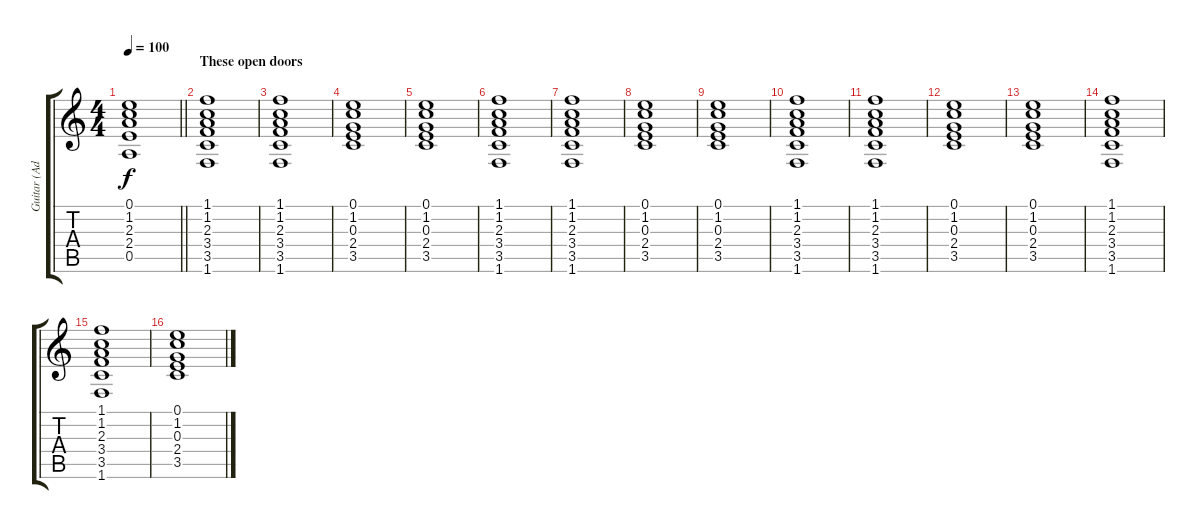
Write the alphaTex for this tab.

\track ("Guitar (Additional)" "Guitar (Ad") {mute instrument electricguitarjazz}
\staff {score tabs}
\tuning (E4 B3 G3 D3 A2 E2) {hide}
\ts (4 4)
\tempo 100
\clef g2
\barLineRight lightlight
\ks c
(0.1 1.2 2.3 2.4 0.5).1{dy f} |
\section ("" "These open doors")
(1.1 1.2 2.3 3.4 3.5 1.6).1 |
(1.1 1.2 2.3 3.4 3.5 1.6).1 |
(0.1 1.2 0.3 2.4 3.5).1 |
(0.1 1.2 0.3 2.4 3.5).1 |
(1.1 1.2 2.3 3.4 3.5 1.6).1 |
(1.1 1.2 2.3 3.4 3.5 1.6).1 |
(0.1 1.2 0.3 2.4 3.5).1 |
(0.1 1.2 0.3 2.4 3.5).1 |
(1.1 1.2 2.3 3.4 3.5 1.6).1 |
(1.1 1.2 2.3 3.4 3.5 1.6).1 |
(0.1 1.2 0.3 2.4 3.5).1 |
(0.1 1.2 0.3 2.4 3.5).1 |
(1.1 1.2 2.3 3.4 3.5 1.6).1 |
(1.1 1.2 2.3 3.4 3.5 1.6).1 |
(0.1 1.2 0.3 2.4 3.5).1
